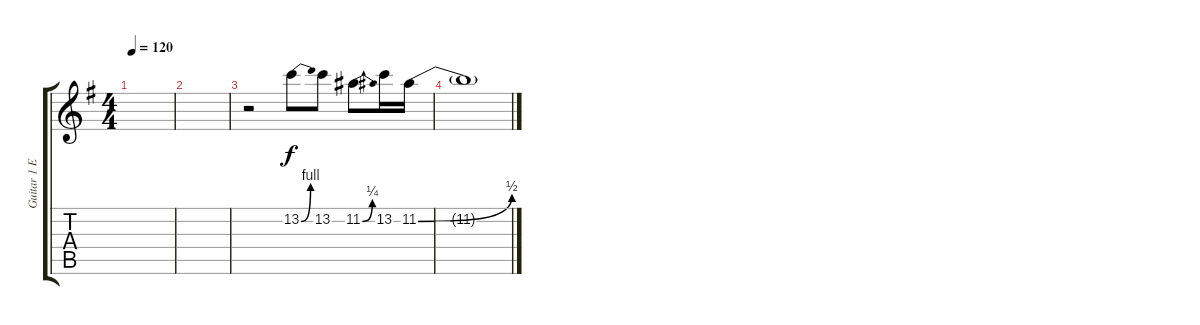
\track ("Guitar 1 Electric" "Guitar 1 E") {instrument overdrivenguitar}
\staff {score tabs}
\tuning (E4 B3 G3 D3 A2 E2) {hide}
\ts (4 4)
\tempo 120
\clef g2
\ks g
|
|
r.2 13.2{be (bend 0 0 60 4)}.8 13.2.8 11.2{be (bend 0 0 60 1)}.8 13.2.16 11.2{be (bend 0 0 60 2)}.16 |
11.2{t}.1
